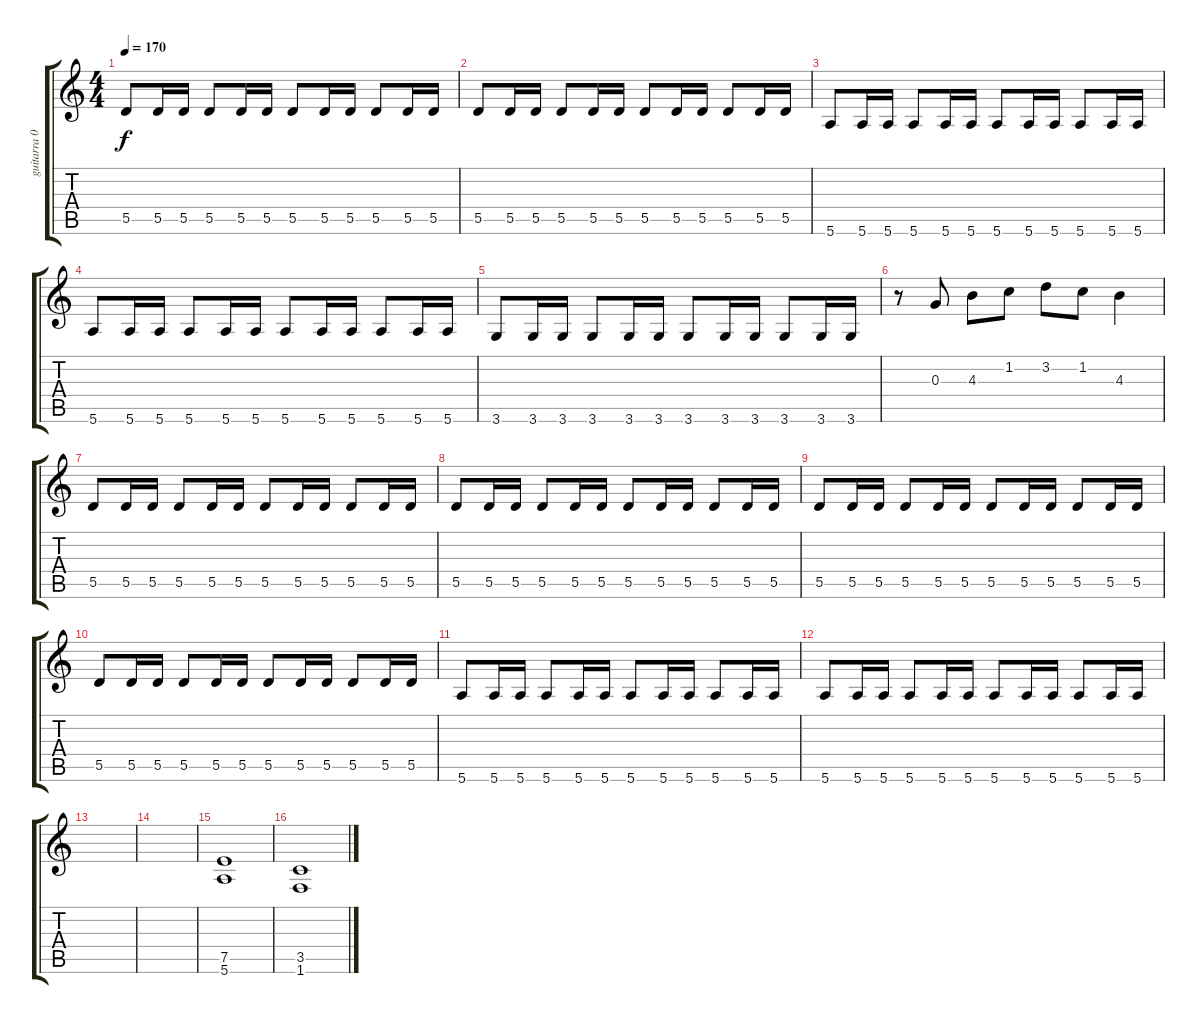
\track ("guitarra 02" "guitarra 0") {instrument distortionguitar}
\staff {score tabs}
\tuning (E4 B3 G3 D3 A2 E2) {hide}
\ts (4 4)
\tempo 170
\clef g2
\ks c
5.5.8{dy f} 5.5.16 5.5.16 5.5.8 5.5.16 5.5.16 5.5.8 5.5.16 5.5.16 5.5.8 5.5.16 5.5.16 |
5.5.8 5.5.16 5.5.16 5.5.8 5.5.16 5.5.16 5.5.8 5.5.16 5.5.16 5.5.8 5.5.16 5.5.16 |
5.6.8 5.6.16 5.6.16 5.6.8 5.6.16 5.6.16 5.6.8 5.6.16 5.6.16 5.6.8 5.6.16 5.6.16 |
5.6.8 5.6.16 5.6.16 5.6.8 5.6.16 5.6.16 5.6.8 5.6.16 5.6.16 5.6.8 5.6.16 5.6.16 |
3.6.8 3.6.16 3.6.16 3.6.8 3.6.16 3.6.16 3.6.8 3.6.16 3.6.16 3.6.8 3.6.16 3.6.16 |
r.8 0.3.8 4.3.8 1.2.8 3.2.8 1.2.8 4.3.4 |
5.5.8 5.5.16 5.5.16 5.5.8 5.5.16 5.5.16 5.5.8 5.5.16 5.5.16 5.5.8 5.5.16 5.5.16 |
5.5.8 5.5.16 5.5.16 5.5.8 5.5.16 5.5.16 5.5.8 5.5.16 5.5.16 5.5.8 5.5.16 5.5.16 |
5.5.8 5.5.16 5.5.16 5.5.8 5.5.16 5.5.16 5.5.8 5.5.16 5.5.16 5.5.8 5.5.16 5.5.16 |
5.5.8 5.5.16 5.5.16 5.5.8 5.5.16 5.5.16 5.5.8 5.5.16 5.5.16 5.5.8 5.5.16 5.5.16 |
5.6.8 5.6.16 5.6.16 5.6.8 5.6.16 5.6.16 5.6.8 5.6.16 5.6.16 5.6.8 5.6.16 5.6.16 |
5.6.8 5.6.16 5.6.16 5.6.8 5.6.16 5.6.16 5.6.8 5.6.16 5.6.16 5.6.8 5.6.16 5.6.16 |
|
|
(7.5 5.6).1 |
(3.5 1.6).1
